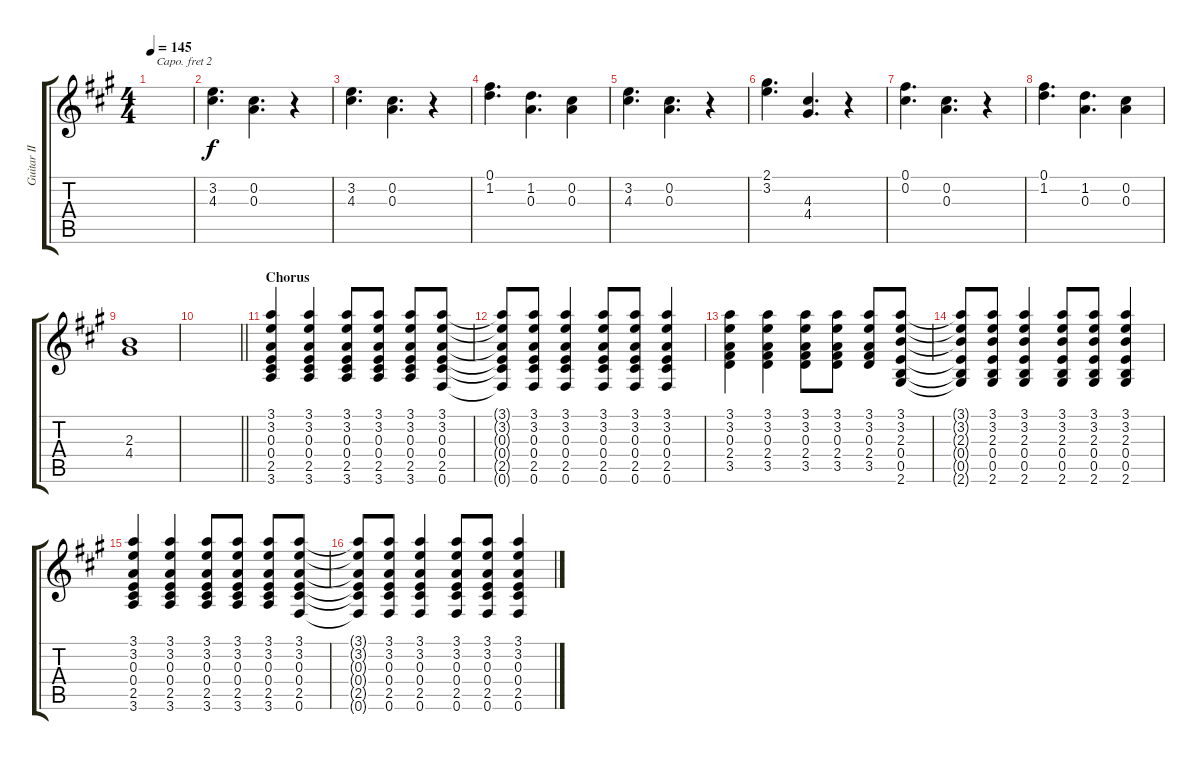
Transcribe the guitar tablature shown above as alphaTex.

\track ("Guitar II" "Guitar II") {instrument acousticguitarnylon}
\staff {score tabs}
\capo 2
\tuning (E4 B3 G3 D3 A2 E2) {hide}
\ts (4 4)
\tempo 145
\clef g2
\ks a
|
(3.2 4.3).4{d} (0.2 0.3).4{d} r.4 |
(3.2 4.3).4{d} (0.2 0.3).4{d} r.4 |
(0.1 1.2).4{d} (1.2 0.3).4{d} (0.2 0.3).4 |
(3.2 4.3).4{d} (0.2 0.3).4{d} r.4 |
(2.1 3.2).4{d} (4.3 4.4).4{d} r.4 |
(0.1 0.2).4{d} (0.2 0.3).4{d} r.4 |
(0.1 1.2).4{d} (1.2 0.3).4{d} (0.2 0.3).4 |
(2.3 4.4).1 |
\barLineRight lightlight
|
\section ("" "Chorus")
(3.1 3.2 0.3 0.4 2.5 3.6).4 (3.1 3.2 0.3 0.4 2.5 3.6).4 (3.1 3.2 0.3 0.4 2.5 3.6).8 (3.1 3.2 0.3 0.4 2.5 3.6).8 (3.1 3.2 0.3 0.4 2.5 3.6).8 (3.1 3.2 0.3 0.4 2.5 0.6).8 |
(3.1{t} 3.2{t} 0.3{t} 0.4{t} 2.5{t} 0.6{t}).8 (3.1 3.2 0.3 0.4 2.5 0.6).8 (3.1 3.2 0.3 0.4 2.5 0.6).4 (3.1 3.2 0.3 0.4 2.5 0.6).8 (3.1 3.2 0.3 0.4 2.5 0.6).8 (3.1 3.2 0.3 0.4 2.5 0.6).4 |
(3.1 3.2 0.3 2.4 3.5).4 (3.1 3.2 0.3 2.4 3.5).4 (3.1 3.2 0.3 2.4 3.5).8 (3.1 3.2 0.3 2.4 3.5).8 (3.1 3.2 0.3 2.4 3.5).8 (3.1 3.2 2.3 0.4 0.5 2.6).8 |
(3.1{t} 3.2{t} 2.3{t} 0.4{t} 0.5{t} 2.6{t}).8 (3.1 3.2 2.3 0.4 0.5 2.6).8 (3.1 3.2 2.3 0.4 0.5 2.6).4 (3.1 3.2 2.3 0.4 0.5 2.6).8 (3.1 3.2 2.3 0.4 0.5 2.6).8 (3.1 3.2 2.3 0.4 0.5 2.6).4 |
(3.1 3.2 0.3 0.4 2.5 3.6).4 (3.1 3.2 0.3 0.4 2.5 3.6).4 (3.1 3.2 0.3 0.4 2.5 3.6).8 (3.1 3.2 0.3 0.4 2.5 3.6).8 (3.1 3.2 0.3 0.4 2.5 3.6).8 (3.1 3.2 0.3 0.4 2.5 0.6).8 |
(3.1{t} 3.2{t} 0.3{t} 0.4{t} 2.5{t} 0.6{t}).8 (3.1 3.2 0.3 0.4 2.5 0.6).8 (3.1 3.2 0.3 0.4 2.5 0.6).4 (3.1 3.2 0.3 0.4 2.5 0.6).8 (3.1 3.2 0.3 0.4 2.5 0.6).8 (3.1 3.2 0.3 0.4 2.5 0.6).4
